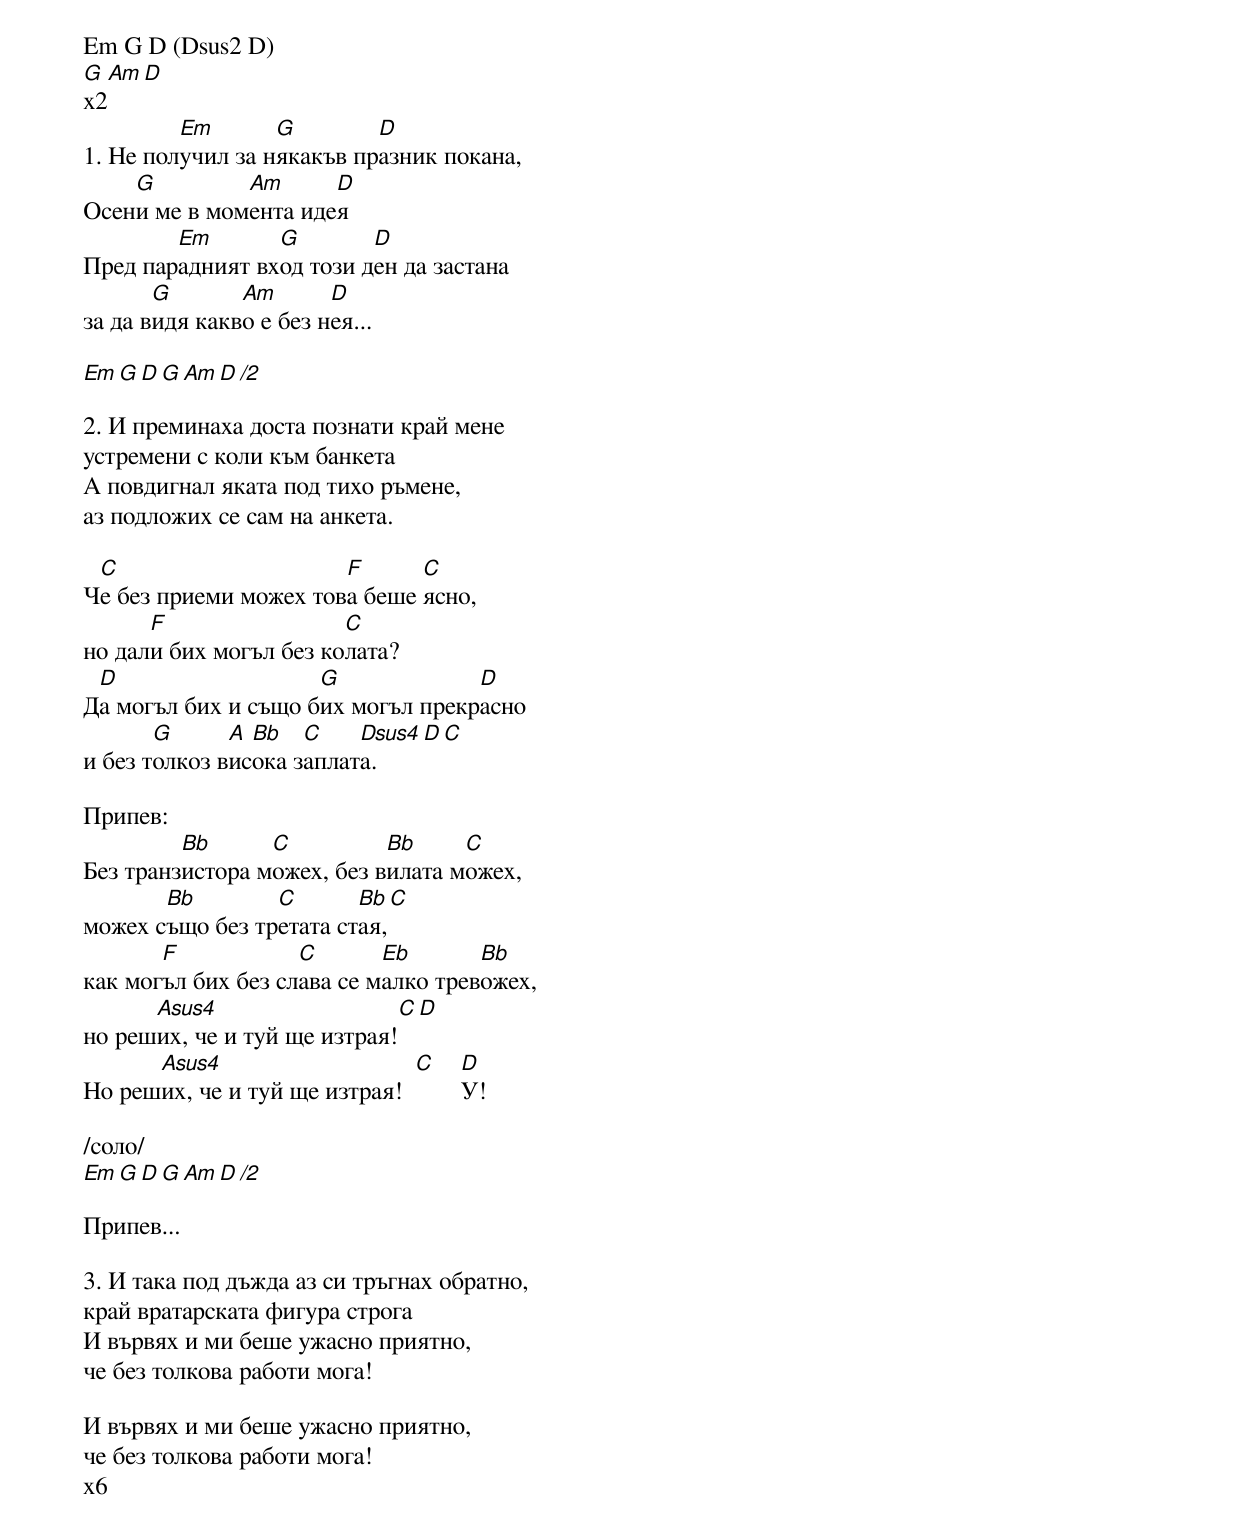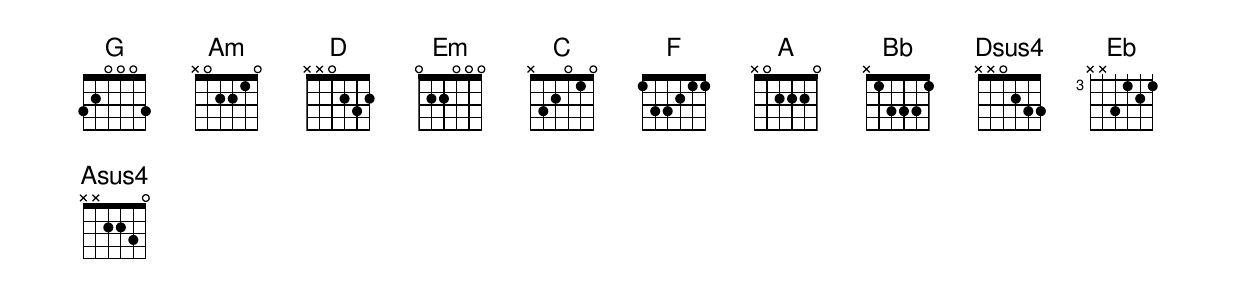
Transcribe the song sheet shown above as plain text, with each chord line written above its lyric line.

Em G D (Dsus2 D)
G Am D
x2
         Em       G        D
1. Не получил за някакъв празник покана,
    G         Am      D
Осени ме в момента идея
        Em       G        D
Пред парадният вход този ден да застана
       G       Am       D
за да видя какво е без нея...

Em G D   G Am D /2

2. И преминаха доста познати край мене
устремени с коли към банкета
А повдигнал яката под тихо ръмене,
аз подложих се сам на анкета.

 C                     F      C
Че без приеми можех това беше ясно,
      F                 C
но дали бих могъл без колата?
 D                   G             D
Да могъл бих и също бих могъл прекрасно
       G      A Bb   C    Dsus4  D    C
и без толкоз висока заплата.

Припев:
         Bb      C          Bb     C
Без транзистора можех, без вилата можех,
       Bb        C       Bb   C
можех също без третата стая,
       F            C       Eb       Bb
как могъл бих без слава се малко тревожех,
      Asus4                    C   D
но реших, че и туй ще изтрая!
      Asus4                    C   D
Но реших, че и туй ще изтрая!      У!

/соло/
Em G D   G Am D /2

Припев...

3. И така под дъжда аз си тръгнах обратно,
край вратарската фигура строга
И вървях и ми беше ужасно приятно,
че без толкова работи мога!

И вървях и ми беше ужасно приятно,
че без толкова работи мога!
х6
